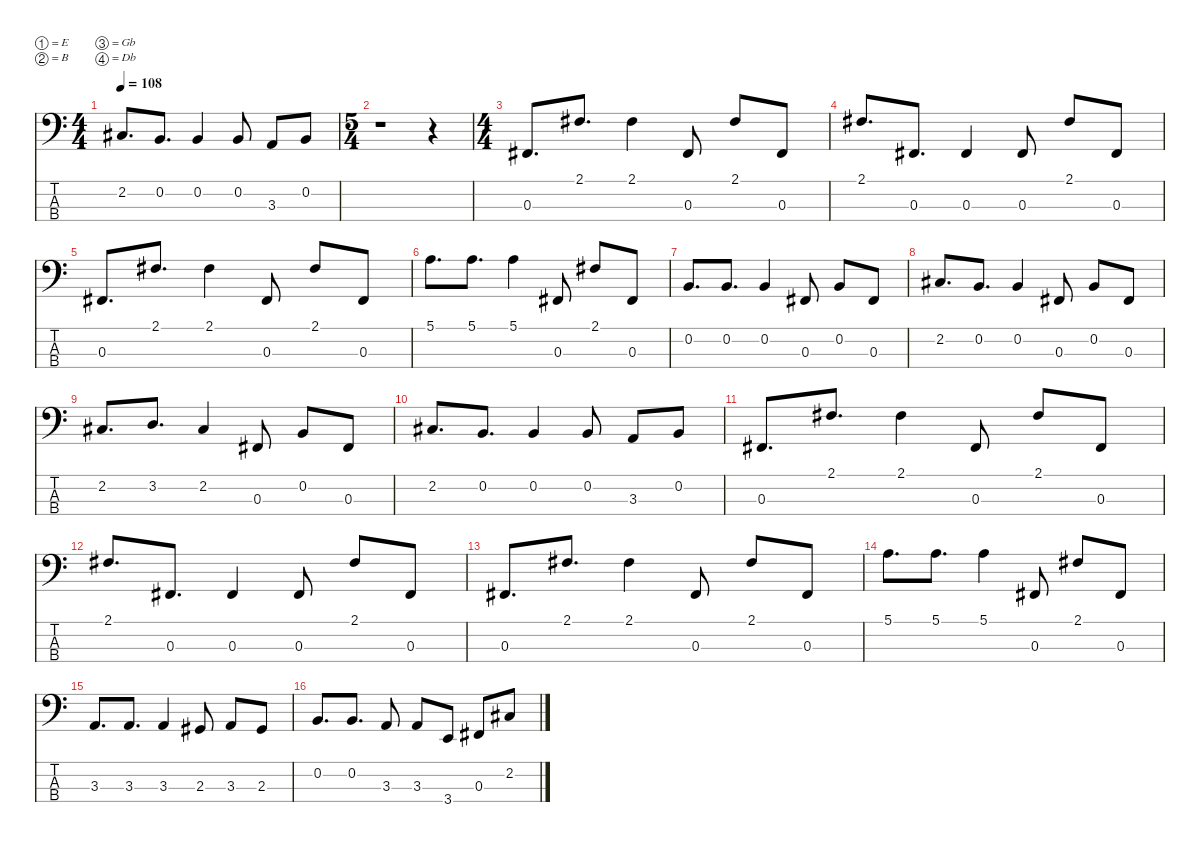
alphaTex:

\defaultSystemsLayout 4
\hideDynamics
\bracketExtendMode nobrackets
\singleTrackTrackNamePolicy hidden
\multiTrackTrackNamePolicy hidden
\firstSystemTrackNameMode fullname
\firstSystemTrackNameOrientation horizontal
\otherSystemsTrackNameOrientation horizontal
\track ("Bass [Jeff Caxide]" "el.bs.") {instrument electricbasspick}
\staff {score tabs}
\tuning (E2 B1 Gb1 Db1)
\ts (4 4)
\tempo 108
\clef f4
\ks c
2.2{acc #}.8{d dy f beam Up} 0.2.8{d beam Up} 0.2.4{beam Up} 0.2.8{beam Up} 3.3.8{beam Up} 0.2.8{beam Up} |
\ts (5 4)
\beaming (8 6 4)
r.1{beam Down} r.4{beam Down} |
\ts (4 4)
\beaming (8 2 2 2 2)
0.3{acc #}.8{d beam Up} 2.1{acc #}.8{d beam Up} 2.1{acc #}.4{beam Down} 0.3{acc #}.8{beam Up} 2.1{acc #}.8{beam Up} 0.3{acc #}.8{beam Up} |
2.1{acc #}.8{d beam Up} 0.3{acc #}.8{d beam Up} 0.3{acc #}.4{beam Up} 0.3{acc #}.8{beam Up} 2.1{acc #}.8{beam Up} 0.3{acc #}.8{beam Up} |
0.3{acc #}.8{d beam Up} 2.1{acc #}.8{d beam Up} 2.1{acc #}.4{beam Down} 0.3{acc #}.8{beam Up} 2.1{acc #}.8{beam Up} 0.3{acc #}.8{beam Up} |
5.1.8{d beam Down} 5.1.8{d beam Down} 5.1.4{beam Down} 0.3{acc #}.8{beam Up} 2.1{acc #}.8{beam Up} 0.3{acc #}.8{beam Up} |
0.2.8{d beam Up} 0.2.8{d beam Up} 0.2.4{beam Up} 0.3{acc #}.8{beam Up} 0.2.8{beam Up} 0.3{acc #}.8{beam Up} |
2.2{acc #}.8{d beam Up} 0.2.8{d beam Up} 0.2.4{beam Up} 0.3{acc #}.8{beam Up} 0.2.8{beam Up} 0.3{acc #}.8{beam Up} |
2.2{acc #}.8{d beam Up} 3.2.8{d beam Up} 2.2{acc #}.4{beam Up} 0.3{acc #}.8{beam Up} 0.2.8{beam Up} 0.3{acc #}.8{beam Up} |
2.2{acc #}.8{d beam Up} 0.2.8{d beam Up} 0.2.4{beam Up} 0.2.8{beam Up} 3.3.8{beam Up} 0.2.8{beam Up} |
0.3{acc #}.8{d beam Up} 2.1{acc #}.8{d beam Up} 2.1{acc #}.4{beam Down} 0.3{acc #}.8{beam Up} 2.1{acc #}.8{beam Up} 0.3{acc #}.8{beam Up} |
2.1{acc #}.8{d beam Up} 0.3{acc #}.8{d beam Up} 0.3{acc #}.4{beam Up} 0.3{acc #}.8{beam Up} 2.1{acc #}.8{beam Up} 0.3{acc #}.8{beam Up} |
0.3{acc #}.8{d beam Up} 2.1{acc #}.8{d beam Up} 2.1{acc #}.4{beam Down} 0.3{acc #}.8{beam Up} 2.1{acc #}.8{beam Up} 0.3{acc #}.8{beam Up} |
5.1.8{d beam Down} 5.1.8{d beam Down} 5.1.4{beam Down} 0.3{acc #}.8{beam Up} 2.1{acc #}.8{beam Up} 0.3{acc #}.8{beam Up} |
3.3.8{d beam Up} 3.3.8{d beam Up} 3.3.4{beam Up} 2.3{acc #}.8{beam Up} 3.3.8{beam Up} 2.3{acc #}.8{beam Up} |
0.2.8{d beam Up} 0.2.8{d beam Up} 3.3.8{beam Up} 3.3.8{beam Up} 3.4.8{beam Up} 0.3{acc #}.8{beam Up} 2.2{acc #}.8{beam Up}
